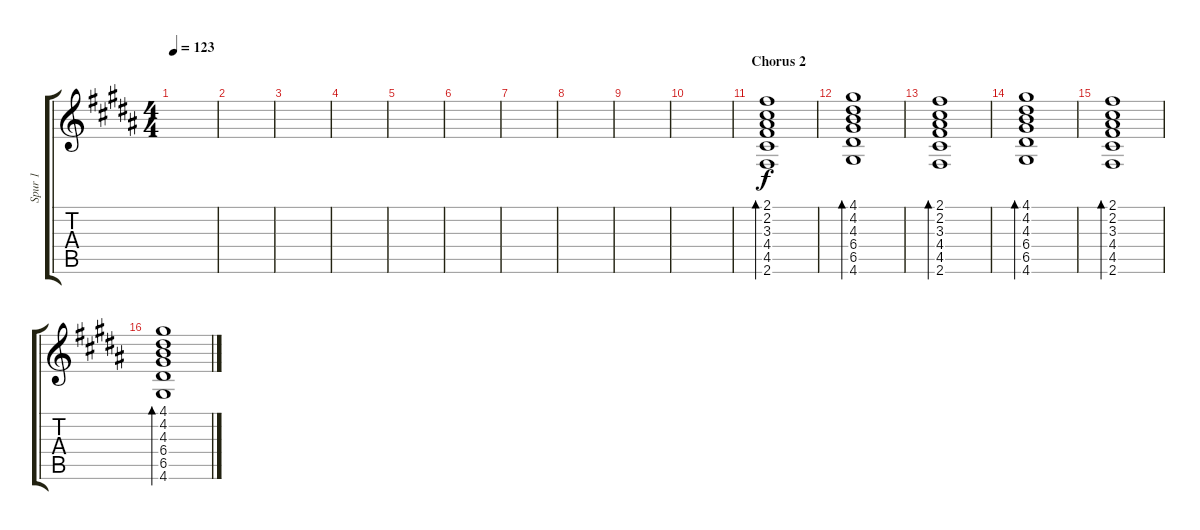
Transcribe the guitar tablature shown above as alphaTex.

\track ("Spur 1" "Spur 1") {instrument acousticguitarsteel}
\staff {score tabs}
\tuning (E4 B3 G3 D3 A2 E2) {hide}
\ts (4 4)
\tempo 123
\clef g2
\ks b
|
|
|
|
|
|
|
|
|
|
\section ("" "Chorus 2")
(2.1 2.2 3.3 4.4 4.5 2.6).1{bd 60} |
(4.1 4.2 4.3 6.4 6.5 4.6).1{bd 120} |
(2.1 2.2 3.3 4.4 4.5 2.6).1{bd 120} |
(4.1 4.2 4.3 6.4 6.5 4.6).1{bd 60} |
(2.1 2.2 3.3 4.4 4.5 2.6).1{bd 120} |
(4.1 4.2 4.3 6.4 6.5 4.6).1{bd 120}
